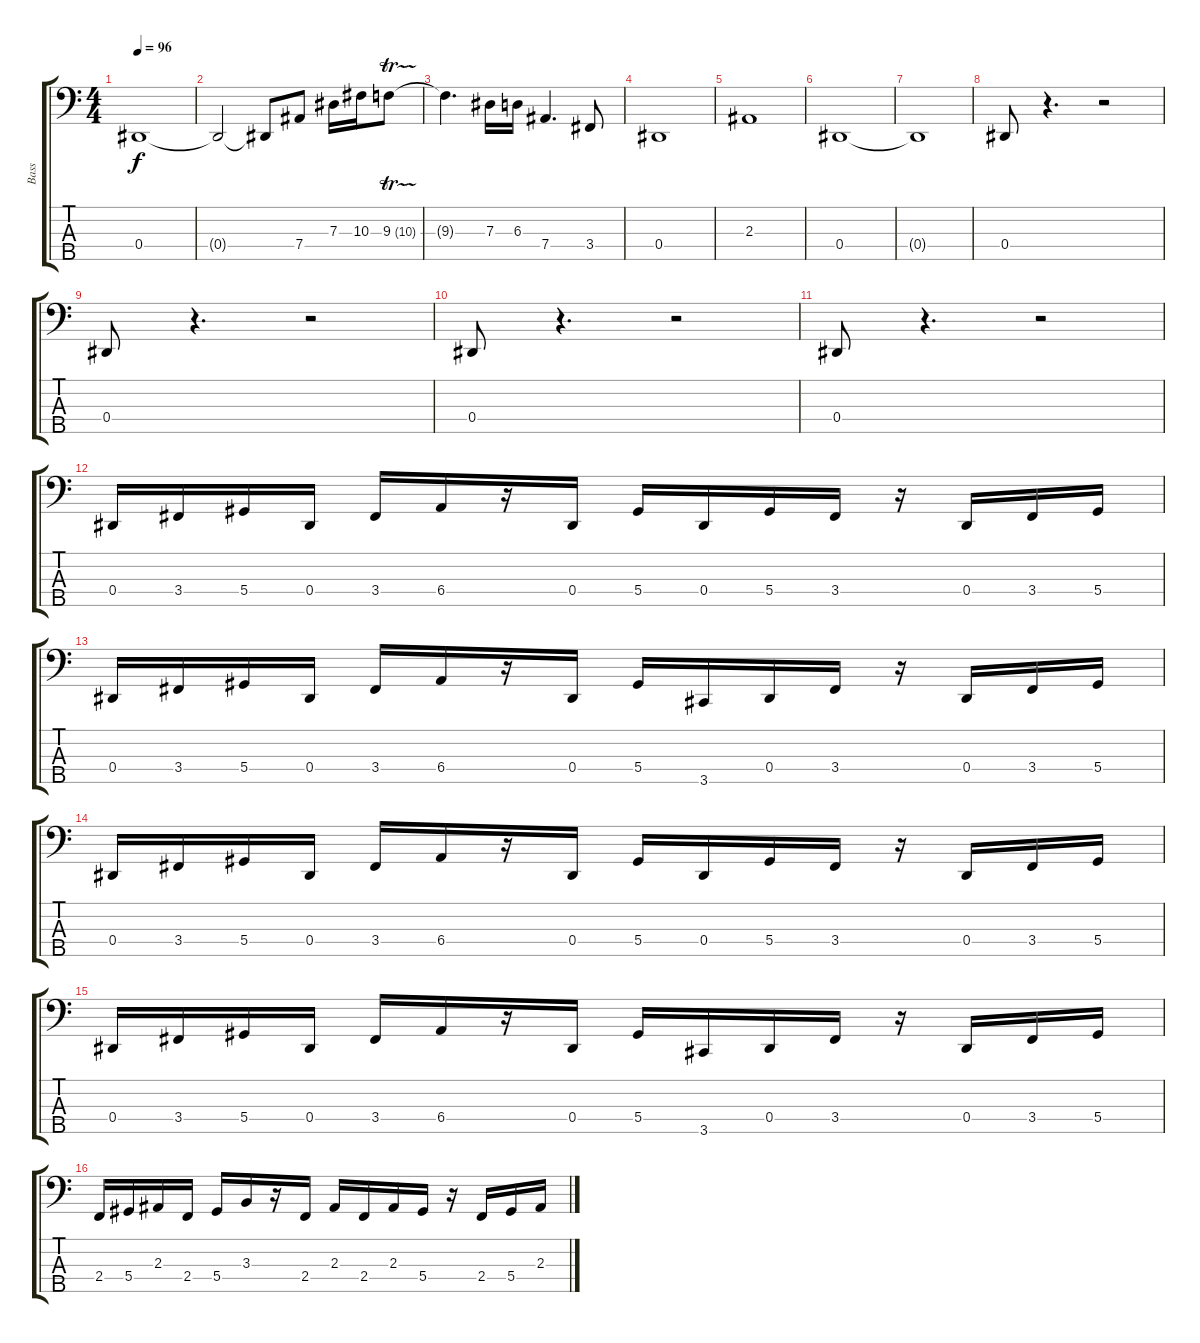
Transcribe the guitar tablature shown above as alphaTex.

\track ("Bass" "Bass") {instrument electricbassfinger}
\staff {score tabs}
\tuning (Gb2 Db2 Ab1 Eb1 Bb0) {hide}
\ts (4 4)
\tempo 96
\clef f4
\ks c
0.4{t}.1{dy f} |
0.4{t}.2 0.4{t}.8 7.4.8 7.3.16 10.3.16 9.3{tr (10 16)}.8 |
9.3{t}.4{d} 7.3.16 6.3.16 7.4.4{d} 3.4.8 |
0.4.1 |
2.3.1 |
0.4.1 |
0.4{t}.1 |
0.4.8 r.4{d} r.2 |
0.4.8 r.4{d} r.2 |
0.4.8 r.4{d} r.2 |
0.4.8 r.4{d} r.2 |
0.4.16 3.4.16 5.4.16 0.4.16 3.4.16 6.4.16 r.16 0.4.16 5.4.16 0.4.16 5.4.16 3.4.16 r.16 0.4.16 3.4.16 5.4.16 |
0.4.16 3.4.16 5.4.16 0.4.16 3.4.16 6.4.16 r.16 0.4.16 5.4.16 3.5.16 0.4.16 3.4.16 r.16 0.4.16 3.4.16 5.4.16 |
0.4.16 3.4.16 5.4.16 0.4.16 3.4.16 6.4.16 r.16 0.4.16 5.4.16 0.4.16 5.4.16 3.4.16 r.16 0.4.16 3.4.16 5.4.16 |
0.4.16 3.4.16 5.4.16 0.4.16 3.4.16 6.4.16 r.16 0.4.16 5.4.16 3.5.16 0.4.16 3.4.16 r.16 0.4.16 3.4.16 5.4.16 |
2.4.16 5.4.16 2.3.16 2.4.16 5.4.16 3.3.16 r.16 2.4.16 2.3.16 2.4.16 2.3.16 5.4.16 r.16 2.4.16 5.4.16 2.3.16
